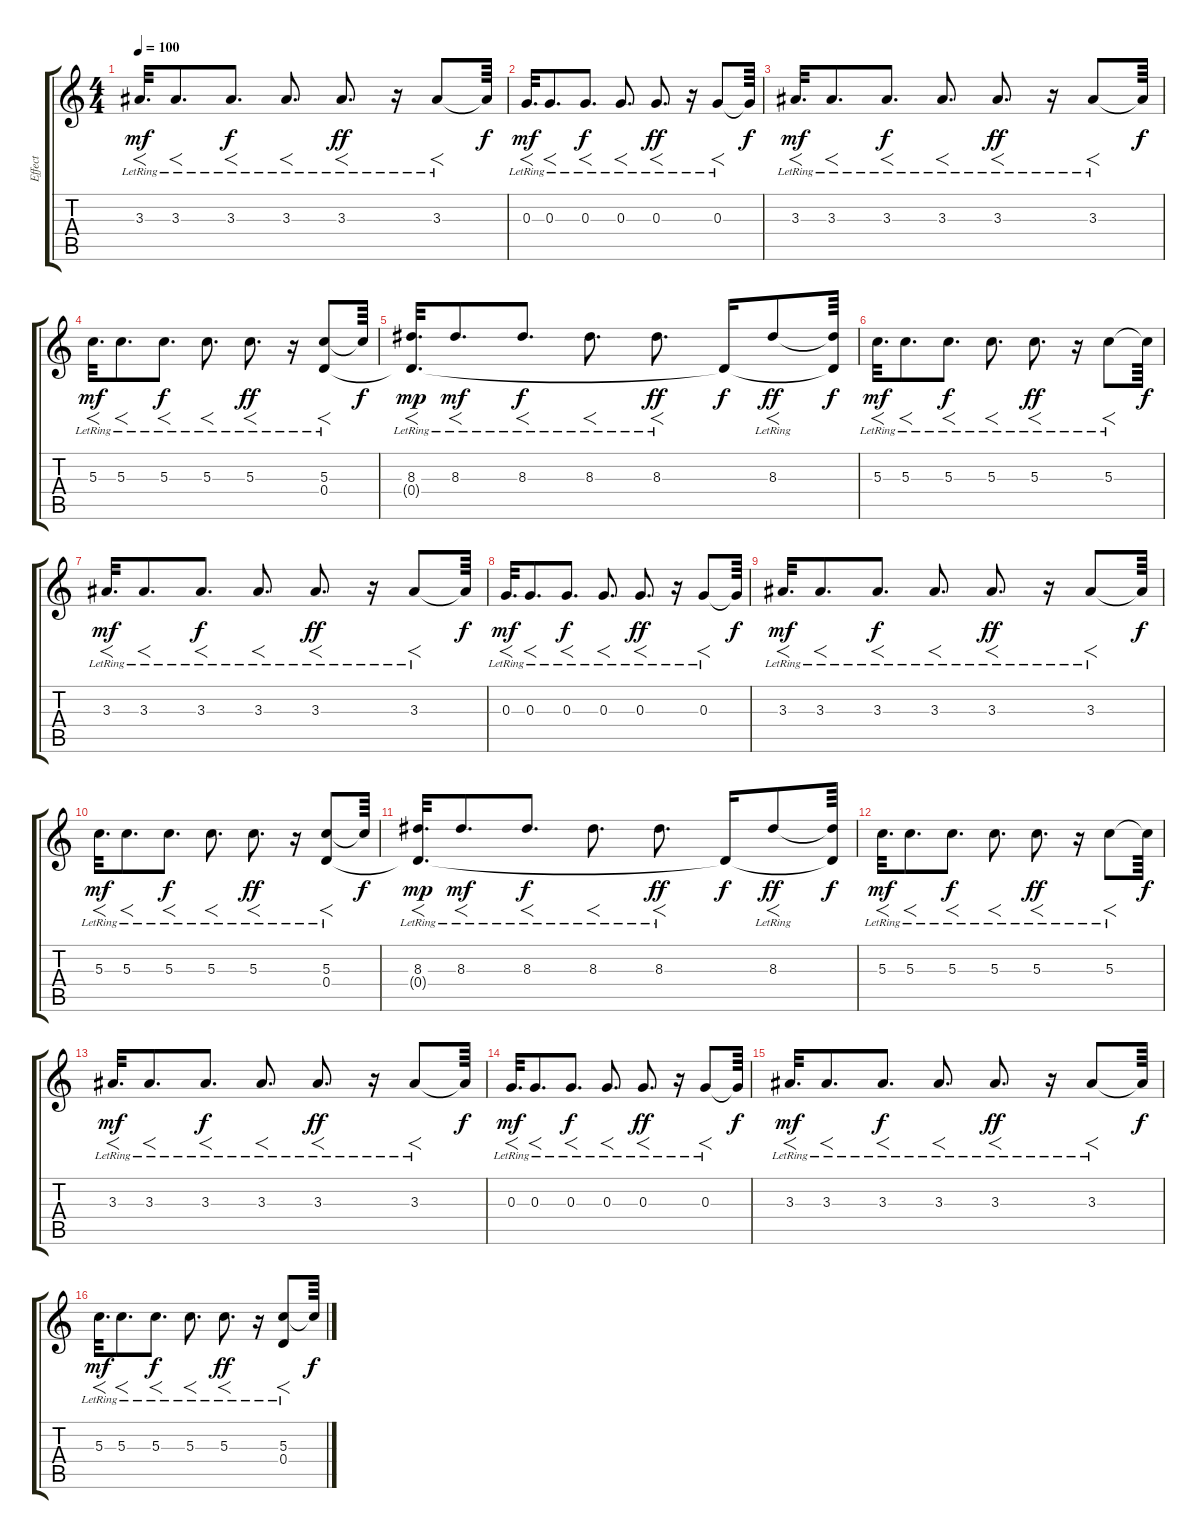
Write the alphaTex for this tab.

\track ("Effect" "Effect") {instrument electricguitarjazz}
\staff {score tabs}
\tuning (E4 B3 G3 D3 A2 E2) {hide}
\ts (4 4)
\tempo 100
\clef g2
\ks c
3.3{lr}.32{f d dy mf} 3.3{lr}.8{f d} 3.3{lr}.8{f d dy f} 3.3{lr}.8{f d} 3.3{lr}.8{f d dy ff} r.16 3.3{lr}.8{f} 3.3{t}.64{dy f} |
0.3{lr}.32{f d dy mf} 0.3{lr}.8{f d} 0.3{lr}.8{f d dy f} 0.3{lr}.8{f d} 0.3{lr}.8{f d dy ff} r.16 0.3{lr}.8{f} 0.3{t}.64{dy f} |
3.3{lr}.32{f d dy mf} 3.3{lr}.8{f d} 3.3{lr}.8{f d dy f} 3.3{lr}.8{f d} 3.3{lr}.8{f d dy ff} r.16 3.3{lr}.8{f} 3.3{t}.64{dy f} |
5.3{lr}.32{f d dy mf} 5.3{lr}.8{f d} 5.3{lr}.8{f d dy f} 5.3{lr}.8{f d} 5.3{lr}.8{f d dy ff} r.16 (5.3{lr} 0.4).8{f} 5.3{t}.64{dy f} |
(8.3{lr} 0.4{t}).32{f d dy mp} 8.3{lr}.8{f d dy mf} 8.3{lr}.8{f d dy f} 8.3{lr}.8{f d} 8.3{lr}.8{f d dy ff} 0.4{t}.16{dy f} 8.3{lr}.8{f dy ff} (8.3{t} 0.4{t}).64{dy f} |
5.3{lr}.32{f d dy mf} 5.3{lr}.8{f d} 5.3{lr}.8{f d dy f} 5.3{lr}.8{f d} 5.3{lr}.8{f d dy ff} r.16 5.3{lr}.8{f} 5.3{t}.64{dy f} |
3.3{lr}.32{f d dy mf} 3.3{lr}.8{f d} 3.3{lr}.8{f d dy f} 3.3{lr}.8{f d} 3.3{lr}.8{f d dy ff} r.16 3.3{lr}.8{f} 3.3{t}.64{dy f} |
0.3{lr}.32{f d dy mf} 0.3{lr}.8{f d} 0.3{lr}.8{f d dy f} 0.3{lr}.8{f d} 0.3{lr}.8{f d dy ff} r.16 0.3{lr}.8{f} 0.3{t}.64{dy f} |
3.3{lr}.32{f d dy mf} 3.3{lr}.8{f d} 3.3{lr}.8{f d dy f} 3.3{lr}.8{f d} 3.3{lr}.8{f d dy ff} r.16 3.3{lr}.8{f} 3.3{t}.64{dy f} |
5.3{lr}.32{f d dy mf} 5.3{lr}.8{f d} 5.3{lr}.8{f d dy f} 5.3{lr}.8{f d} 5.3{lr}.8{f d dy ff} r.16 (5.3{lr} 0.4).8{f} 5.3{t}.64{dy f} |
(8.3{lr} 0.4{t}).32{f d dy mp} 8.3{lr}.8{f d dy mf} 8.3{lr}.8{f d dy f} 8.3{lr}.8{f d} 8.3{lr}.8{f d dy ff} 0.4{t}.16{dy f} 8.3{lr}.8{f dy ff} (8.3{t} 0.4{t}).64{dy f} |
5.3{lr}.32{f d dy mf} 5.3{lr}.8{f d} 5.3{lr}.8{f d dy f} 5.3{lr}.8{f d} 5.3{lr}.8{f d dy ff} r.16 5.3{lr}.8{f} 5.3{t}.64{dy f} |
3.3{lr}.32{f d dy mf} 3.3{lr}.8{f d} 3.3{lr}.8{f d dy f} 3.3{lr}.8{f d} 3.3{lr}.8{f d dy ff} r.16 3.3{lr}.8{f} 3.3{t}.64{dy f} |
0.3{lr}.32{f d dy mf} 0.3{lr}.8{f d} 0.3{lr}.8{f d dy f} 0.3{lr}.8{f d} 0.3{lr}.8{f d dy ff} r.16 0.3{lr}.8{f} 0.3{t}.64{dy f} |
3.3{lr}.32{f d dy mf} 3.3{lr}.8{f d} 3.3{lr}.8{f d dy f} 3.3{lr}.8{f d} 3.3{lr}.8{f d dy ff} r.16 3.3{lr}.8{f} 3.3{t}.64{dy f} |
5.3{lr}.32{f d dy mf} 5.3{lr}.8{f d} 5.3{lr}.8{f d dy f} 5.3{lr}.8{f d} 5.3{lr}.8{f d dy ff} r.16 (5.3{lr} 0.4).8{f} 5.3{t}.64{dy f}
